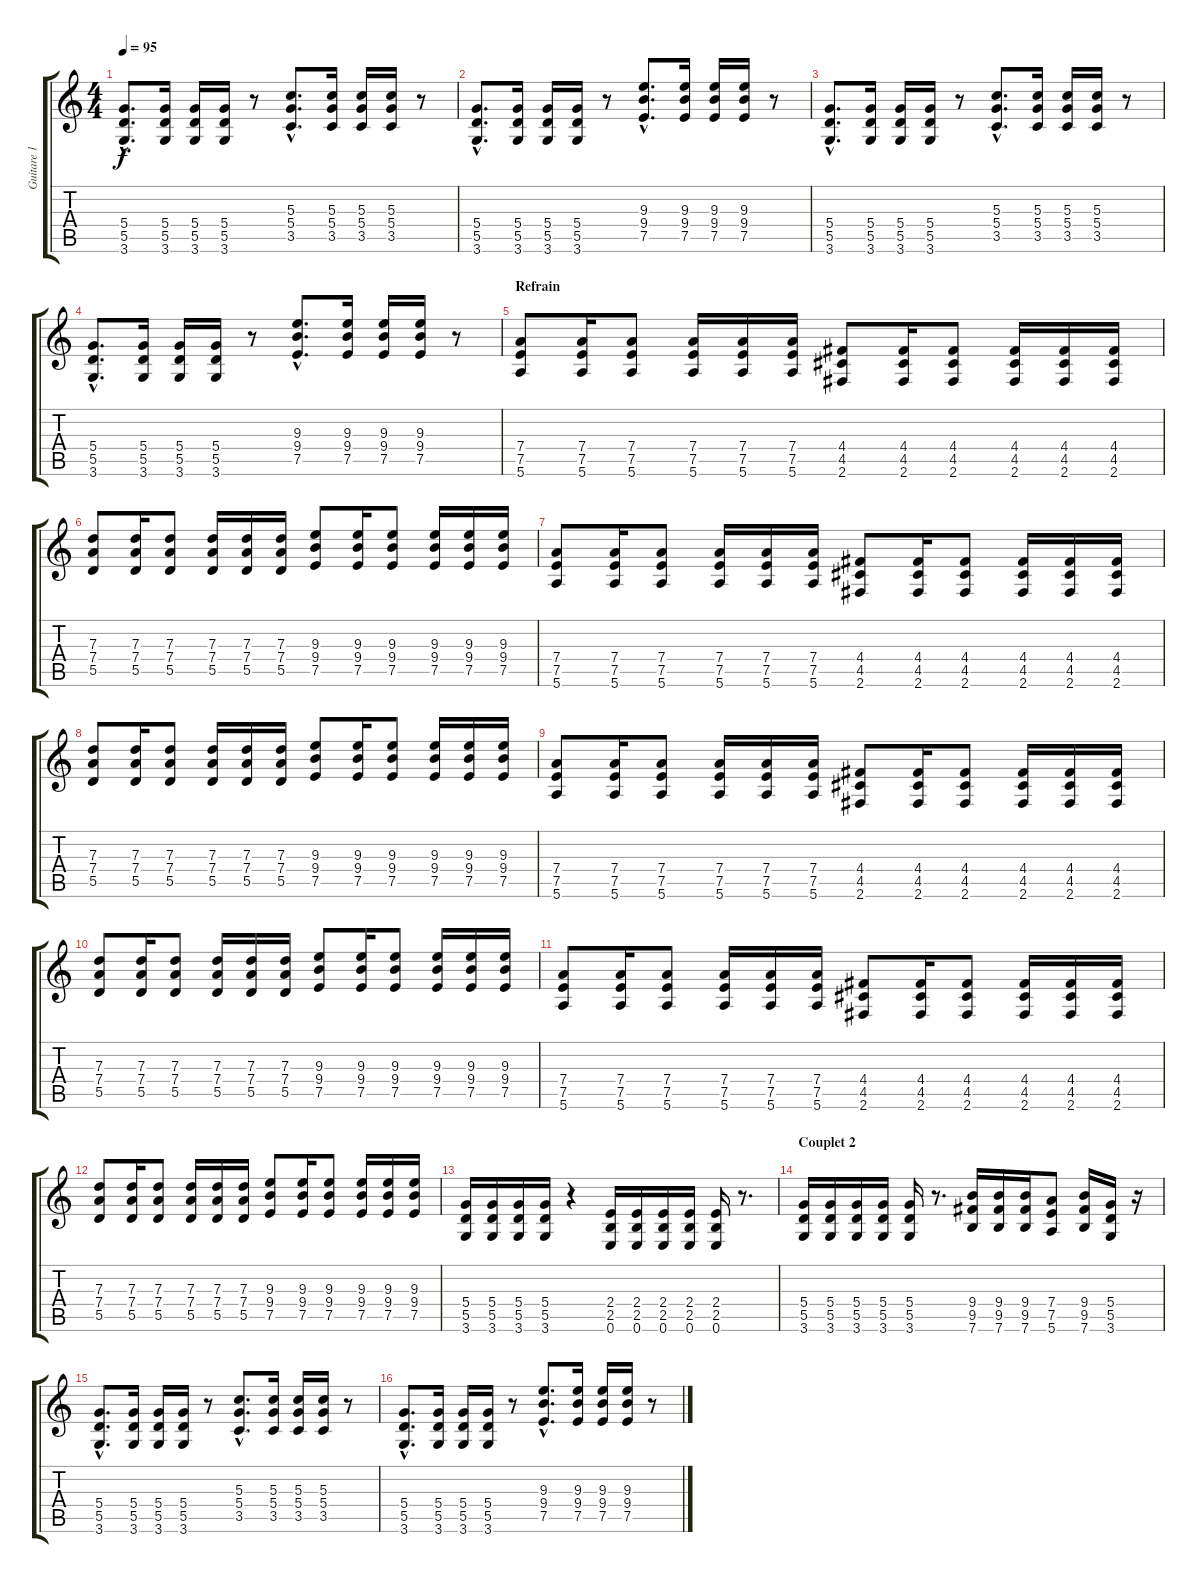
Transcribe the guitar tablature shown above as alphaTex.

\track ("Guitare 1" "Guitare 1") {instrument distortionguitar}
\staff {score tabs}
\tuning (E4 B3 G3 D3 A2 E2) {hide}
\ts (4 4)
\tempo 95
\clef g2
\ks c
(5.4{hac} 5.5{hac} 3.6{hac}).8{d dy f} (5.4 5.5 3.6).16 (5.4 5.5 3.6).16 (5.4 5.5 3.6).16 r.8 (5.3{hac} 5.4{hac} 3.5{hac}).8{d} (5.3 5.4 3.5).16 (5.3 5.4 3.5).16 (5.3 5.4 3.5).16 r.8 |
(5.4{hac} 5.5{hac} 3.6{hac}).8{d} (5.4 5.5 3.6).16 (5.4 5.5 3.6).16 (5.4 5.5 3.6).16 r.8 (9.3{hac} 9.4{hac} 7.5{hac}).8{d} (9.3 9.4 7.5).16 (9.3 9.4 7.5).16 (9.3 9.4 7.5).16 r.8 |
(5.4{hac} 5.5{hac} 3.6{hac}).8{d} (5.4 5.5 3.6).16 (5.4 5.5 3.6).16 (5.4 5.5 3.6).16 r.8 (5.3{hac} 5.4{hac} 3.5{hac}).8{d} (5.3 5.4 3.5).16 (5.3 5.4 3.5).16 (5.3 5.4 3.5).16 r.8 |
(5.4{hac} 5.5{hac} 3.6{hac}).8{d} (5.4 5.5 3.6).16 (5.4 5.5 3.6).16 (5.4 5.5 3.6).16 r.8 (9.3{hac} 9.4{hac} 7.5{hac}).8{d} (9.3 9.4 7.5).16 (9.3 9.4 7.5).16 (9.3 9.4 7.5).16 r.8 |
\section ("" "Refrain")
(7.4 7.5 5.6).8 (7.4 7.5 5.6).16 (7.4 7.5 5.6).8 (7.4 7.5 5.6).16 (7.4 7.5 5.6).16 (7.4 7.5 5.6).16 (4.4 4.5 2.6).8 (4.4 4.5 2.6).16 (4.4 4.5 2.6).8 (4.4 4.5 2.6).16 (4.4 4.5 2.6).16 (4.4 4.5 2.6).16 |
(7.3 7.4 5.5).8 (7.3 7.4 5.5).16 (7.3 7.4 5.5).8 (7.3 7.4 5.5).16 (7.3 7.4 5.5).16 (7.3 7.4 5.5).16 (9.3 9.4 7.5).8 (9.3 9.4 7.5).16 (9.3 9.4 7.5).8 (9.3 9.4 7.5).16 (9.3 9.4 7.5).16 (9.3 9.4 7.5).16 |
(7.4 7.5 5.6).8 (7.4 7.5 5.6).16 (7.4 7.5 5.6).8 (7.4 7.5 5.6).16 (7.4 7.5 5.6).16 (7.4 7.5 5.6).16 (4.4 4.5 2.6).8 (4.4 4.5 2.6).16 (4.4 4.5 2.6).8 (4.4 4.5 2.6).16 (4.4 4.5 2.6).16 (4.4 4.5 2.6).16 |
(7.3 7.4 5.5).8 (7.3 7.4 5.5).16 (7.3 7.4 5.5).8 (7.3 7.4 5.5).16 (7.3 7.4 5.5).16 (7.3 7.4 5.5).16 (9.3 9.4 7.5).8 (9.3 9.4 7.5).16 (9.3 9.4 7.5).8 (9.3 9.4 7.5).16 (9.3 9.4 7.5).16 (9.3 9.4 7.5).16 |
(7.4 7.5 5.6).8 (7.4 7.5 5.6).16 (7.4 7.5 5.6).8 (7.4 7.5 5.6).16 (7.4 7.5 5.6).16 (7.4 7.5 5.6).16 (4.4 4.5 2.6).8 (4.4 4.5 2.6).16 (4.4 4.5 2.6).8 (4.4 4.5 2.6).16 (4.4 4.5 2.6).16 (4.4 4.5 2.6).16 |
(7.3 7.4 5.5).8 (7.3 7.4 5.5).16 (7.3 7.4 5.5).8 (7.3 7.4 5.5).16 (7.3 7.4 5.5).16 (7.3 7.4 5.5).16 (9.3 9.4 7.5).8 (9.3 9.4 7.5).16 (9.3 9.4 7.5).8 (9.3 9.4 7.5).16 (9.3 9.4 7.5).16 (9.3 9.4 7.5).16 |
(7.4 7.5 5.6).8 (7.4 7.5 5.6).16 (7.4 7.5 5.6).8 (7.4 7.5 5.6).16 (7.4 7.5 5.6).16 (7.4 7.5 5.6).16 (4.4 4.5 2.6).8 (4.4 4.5 2.6).16 (4.4 4.5 2.6).8 (4.4 4.5 2.6).16 (4.4 4.5 2.6).16 (4.4 4.5 2.6).16 |
(7.3 7.4 5.5).8 (7.3 7.4 5.5).16 (7.3 7.4 5.5).8 (7.3 7.4 5.5).16 (7.3 7.4 5.5).16 (7.3 7.4 5.5).16 (9.3 9.4 7.5).8 (9.3 9.4 7.5).16 (9.3 9.4 7.5).8 (9.3 9.4 7.5).16 (9.3 9.4 7.5).16 (9.3 9.4 7.5).16 |
(5.4 5.5 3.6).16 (5.4 5.5 3.6).16 (5.4 5.5 3.6).16 (5.4 5.5 3.6).16 r.4 (2.4 2.5 0.6).16 (2.4 2.5 0.6).16 (2.4 2.5 0.6).16 (2.4 2.5 0.6).16 (2.4 2.5 0.6).16 r.8{d} |
\section ("" "Couplet 2")
(5.4 5.5 3.6).16 (5.4 5.5 3.6).16 (5.4 5.5 3.6).16 (5.4 5.5 3.6).16 (5.4 5.5 3.6).16 r.8{d} (9.4 9.5 7.6).16 (9.4 9.5 7.6).16 (9.4 9.5 7.6).16 (7.4 7.5 5.6).8 (9.4 9.5 7.6).16 (5.4 5.5 3.6).16 r.16 |
(5.4{hac} 5.5{hac} 3.6{hac}).8{d} (5.4 5.5 3.6).16 (5.4 5.5 3.6).16 (5.4 5.5 3.6).16 r.8 (5.3{hac} 5.4{hac} 3.5{hac}).8{d} (5.3 5.4 3.5).16 (5.3 5.4 3.5).16 (5.3 5.4 3.5).16 r.8 |
(5.4{hac} 5.5{hac} 3.6{hac}).8{d} (5.4 5.5 3.6).16 (5.4 5.5 3.6).16 (5.4 5.5 3.6).16 r.8 (9.3{hac} 9.4{hac} 7.5{hac}).8{d} (9.3 9.4 7.5).16 (9.3 9.4 7.5).16 (9.3 9.4 7.5).16 r.8
